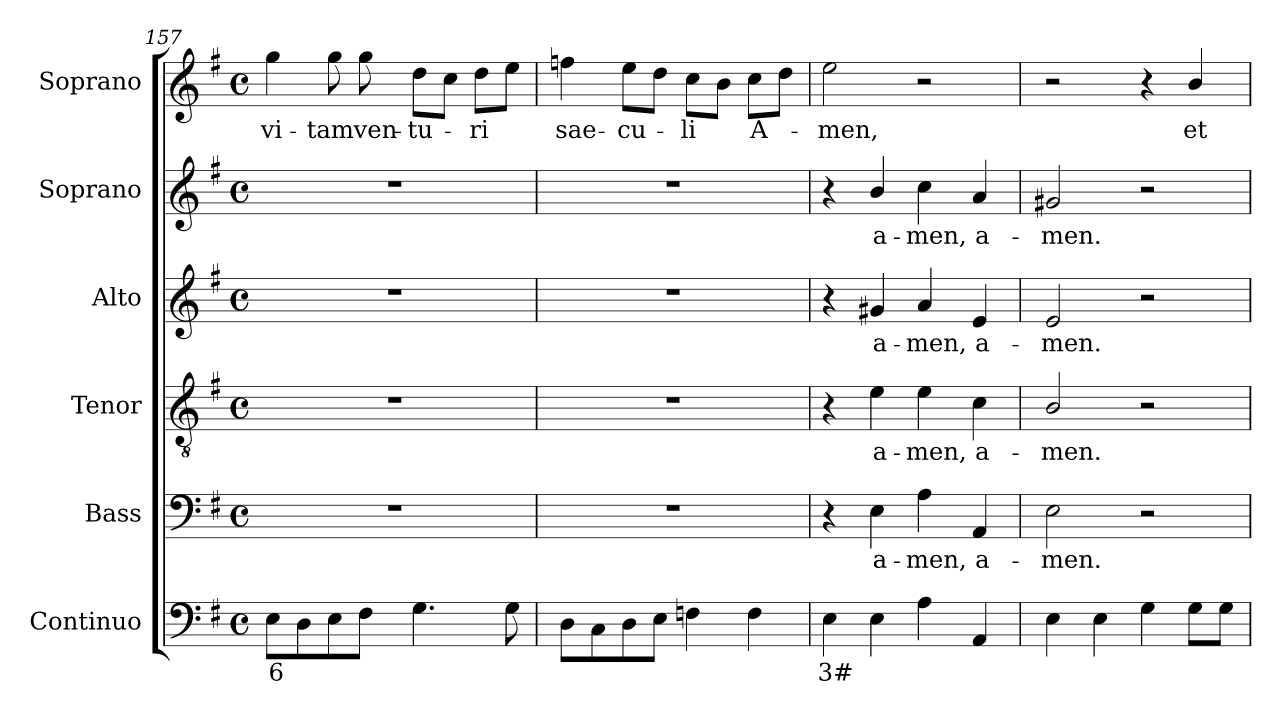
**kern	**text	**kern	**text	**kern	**text	**kern	**text	**kern	**text	**kern	**text
*part6	*part6	*part5	*part5	*part4	*part4	*part3	*part3	*part2	*part2	*part1	*part1
*staff6	*staff6	*staff5	*staff5	*staff4	*staff4	*staff3	*staff3	*staff2	*staff2	*staff1	*staff1
*I"Continuo	*	*I"Bass	*	*I"Tenor	*	*I"Alto	*	*I"Soprano	*	*I"Soprano	*
*I'Cont.	*	*I'B.	*	*I'T.	*	*I'A.	*	*I'S.	*	*I'S.	*
!!LO:PB:g=z
*clefF4	*	*clefF4	*	*clefGv2	*	*clefG2	*	*clefG2	*	*clefG2	*
*	*	*	*	*ITrd7c12	*	*	*	*	*	*	*
*k[f#]	*	*k[f#]	*	*k[f#]	*	*k[f#]	*	*k[f#]	*	*k[f#]	*
*G:	*	*G:	*	*G:	*	*G:	*	*G:	*	*G:	*
*M4/4	*	*M4/4	*	*M4/4	*	*M4/4	*	*M4/4	*	*M4/4	*
*met(c)	*	*met(c)	*	*met(c)	*	*met(c)	*	*met(c)	*	*met(c)	*
=157	=157	=157	=157	=157	=157	=157	=157	=157	=157	=157	=157
!	!LO:LY:b:color=#000000	!	!	!	!	!	!	!	!	!	!
!	!	!	!	!	!	!	!	!	!	!	!LO:LY:b:color=#000000
8Ei\L	6	1r	.	1r	.	1r	.	1r	.	4ggi\	vi-
8Di\	.	.	.	.	.	.	.	.	.	.	.
!	!	!	!	!	!	!	!	!	!	!	!LO:LY:b:color=#000000
8Ei\	.	.	.	.	.	.	.	.	.	8ggi\	-tam
!	!	!	!	!	!	!	!	!	!	!	!LO:LY:b:color=#000000
8F#i\J	.	.	.	.	.	.	.	.	.	8ggi\	ven-
!	!	!	!	!	!	!	!	!	!	!	!LO:LY:b:color=#000000
4.Gi\	.	.	.	.	.	.	.	.	.	8ddi\L	-tu-
.	.	.	.	.	.	.	.	.	.	8cci\J	.
!	!	!	!	!	!	!	!	!	!	!	!LO:LY:b:color=#000000
.	.	.	.	.	.	.	.	.	.	8ddi\L	-ri
8Gi\	.	.	.	.	.	.	.	.	.	8eei\J	.
=158	=158	=158	=158	=158	=158	=158	=158	=158	=158	=158	=158
!	!	!	!	!	!	!	!	!	!	!	!LO:LY:b:color=#000000
8Di\L	.	1r	.	1r	.	1r	.	1r	.	4ffni\	sae-
8Ci\	.	.	.	.	.	.	.	.	.	.	.
!	!	!	!	!	!	!	!	!	!	!	!LO:LY:b:color=#000000
8Di\	.	.	.	.	.	.	.	.	.	8eei\L	-cu-
8Ei\J	.	.	.	.	.	.	.	.	.	8ddi\J	.
!	!	!	!	!	!	!	!	!	!	!	!LO:LY:b:color=#000000
4Fni\	.	.	.	.	.	.	.	.	.	8cci\L	-li
.	.	.	.	.	.	.	.	.	.	8bi\J	.
!	!	!	!	!	!	!	!	!	!	!	!LO:LY:b:color=#000000
4Fi\	.	.	.	.	.	.	.	.	.	8cci\L	A-
.	.	.	.	.	.	.	.	.	.	8ddi\J	.
=159	=159	=159	=159	=159	=159	=159	=159	=159	=159	=159	=159
!	!LO:LY:b:color=#000000	!	!	!	!	!	!	!	!	!	!
!	!	!	!	!	!	!	!	!	!	!	!LO:LY:b:color=#000000
4Ei\	3#	4r	.	4r	.	4r	.	4r	.	2eei\	-men,
!	!	!	!LO:LY:b:color=#000000	!	!	!	!	!	!	!	!
!	!	!	!	!	!LO:LY:b:color=#000000	!	!	!	!	!	!
!	!	!	!	!	!	!	!LO:LY:b:color=#000000	!	!	!	!
!	!	!	!	!	!	!	!	!	!LO:LY:b:color=#000000	!	!
4Ei\	.	4Ei\	a-	4Ei\	a-	4g#Xi/	a-	4bi/	a-	.	.
!	!	!	!LO:LY:b:color=#000000	!	!	!	!	!	!	!	!
!	!	!	!	!	!LO:LY:b:color=#000000	!	!	!	!	!	!
!	!	!	!	!	!	!	!LO:LY:b:color=#000000	!	!	!	!
!	!	!	!	!	!	!	!	!	!LO:LY:b:color=#000000	!	!
4Ai\	.	4Ai\	-men,	4Ei\	-men,	4ai/	-men,	4cci\	-men,	2r	.
!	!	!	!LO:LY:b:color=#000000	!	!	!	!	!	!	!	!
!	!	!	!	!	!LO:LY:b:color=#000000	!	!	!	!	!	!
!	!	!	!	!	!	!	!LO:LY:b:color=#000000	!	!	!	!
!	!	!	!	!	!	!	!	!	!LO:LY:b:color=#000000	!	!
4AAi/	.	4AAi/	a-	4Ci\	a-	4ei/	a-	4ai/	a-	.	.
=160	=160	=160	=160	=160	=160	=160	=160	=160	=160	=160	=160
!	!	!	!LO:LY:b:color=#000000	!	!	!	!	!	!	!	!
!	!	!	!	!	!LO:LY:b:color=#000000	!	!	!	!	!	!
!	!	!	!	!	!	!	!LO:LY:b:color=#000000	!	!	!	!
!	!	!	!	!	!	!	!	!	!LO:LY:b:color=#000000	!	!
4Ei\	.	2Ei\	-men.	2BBi/	-men.	2ei/	-men.	2g#Xi/	-men.	2r	.
4Ei\	.	.	.	.	.	.	.	.	.	.	.
4Gi\	.	2r	.	2r	.	2r	.	2r	.	4r	.
!	!	!	!	!	!	!	!	!	!	!	!LO:LY:b:color=#000000
8Gi\L	.	.	.	.	.	.	.	.	.	4bi/	et
8Gi\J	.	.	.	.	.	.	.	.	.	.	.
=	=	=	=	=	=	=	=	=	=	=	=
*-	*-	*-	*-	*-	*-	*-	*-	*-	*-	*-	*-
